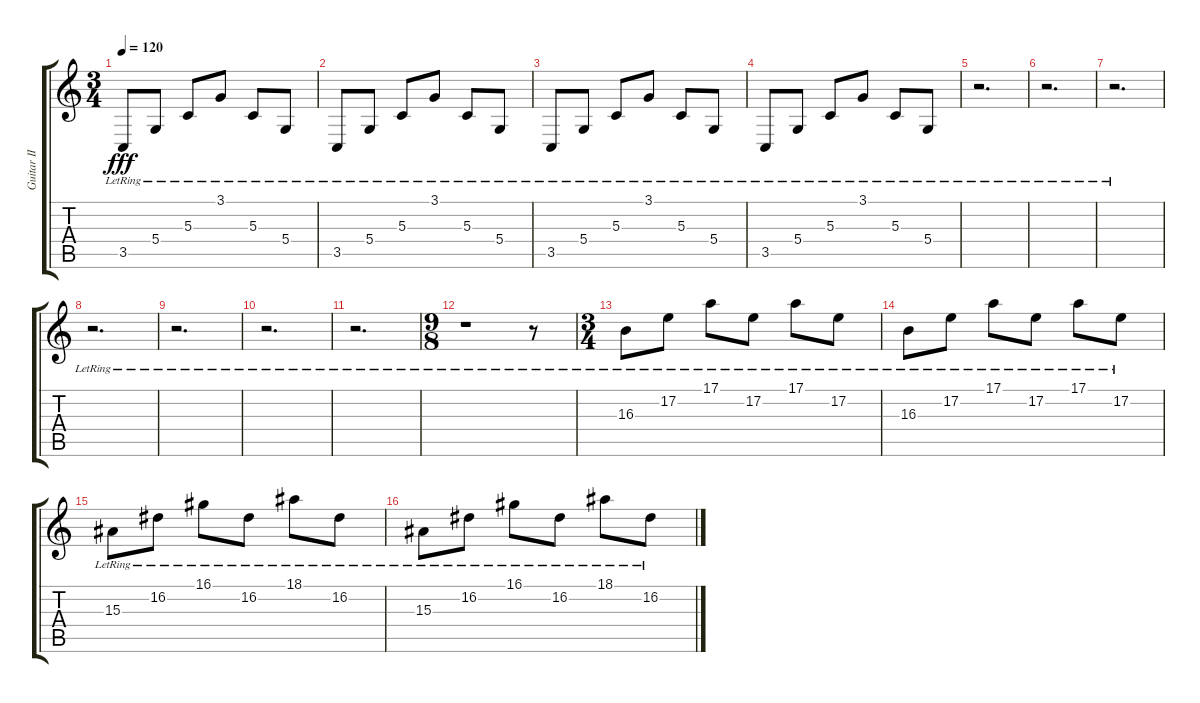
\track ("Guitar II" "Guitar II") {instrument orchestralharp}
\staff {score tabs}
\tuning (E4 B3 G3 D3 A2 E2) {hide}
\ts (3 4)
\tempo 120
\clef g2
\ks c
3.5{lr}.8{dy fff instrument orchestralharp} 5.4{lr}.8 5.3{lr}.8 3.1{lr}.8 5.3{lr}.8 5.4{lr}.8 |
3.5{lr}.8 5.4{lr}.8 5.3{lr}.8 3.1{lr}.8 5.3{lr}.8 5.4{lr}.8 |
3.5{lr}.8 5.4{lr}.8 5.3{lr}.8 3.1{lr}.8 5.3{lr}.8 5.4{lr}.8 |
3.5{lr}.8 5.4{lr}.8 5.3{lr}.8 3.1{lr}.8 5.3{lr}.8 5.4{lr}.8 |
r.2{d} |
r.2{d} |
r.2{d} |
r.2{d} |
r.2{d} |
r.2{d} |
r.2{d} |
\ts (9 8)
r.1 r.8 |
\ts (3 4)
16.3{lr}.8 17.2{lr}.8 17.1{lr}.8 17.2{lr}.8 17.1{lr}.8 17.2{lr}.8 |
16.3{lr}.8 17.2{lr}.8 17.1{lr}.8 17.2{lr}.8 17.1{lr}.8 17.2{lr}.8 |
15.3{lr}.8 16.2{lr}.8 16.1{lr}.8 16.2{lr}.8 18.1{lr}.8 16.2{lr}.8 |
15.3{lr}.8 16.2{lr}.8 16.1{lr}.8 16.2{lr}.8 18.1{lr}.8 16.2{lr}.8
